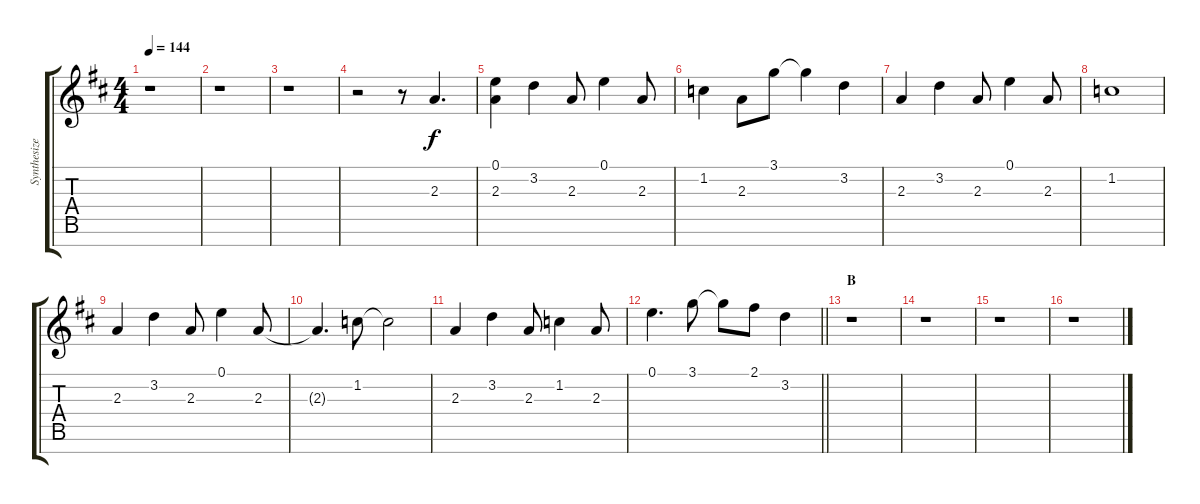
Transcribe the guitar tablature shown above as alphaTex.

\track ("Synthesizer II" "Synthesize") {instrument fx5brightness}
\staff {score tabs}
\tuning (E5 B4 G4 D4 A3 E3 B2) {hide}
\ts (4 4)
\tempo 144
\clef g2
\ks d
r.1{dy f} |
r.1 |
r.1 |
r.2 r.8 2.3.4{d} |
(0.1 2.3).4 3.2.4 2.3.8 0.1.4 2.3.8 |
1.2.4 2.3.8 3.1.8 3.1{t}.4 3.2.4 |
2.3.4 3.2.4 2.3.8 0.1.4 2.3.8 |
1.2.1 |
2.3.4 3.2.4 2.3.8 0.1.4 2.3.8 |
2.3{t}.4{d} 1.2.8 1.2{t}.2 |
2.3.4 3.2.4 2.3.8 1.2.4 2.3.8 |
\barLineRight lightlight
0.1.4{d} 3.1.8 3.1{t}.8 2.1.8 3.2.4 |
\section ("" "B")
r.1 |
r.1 |
r.1 |
r.1
